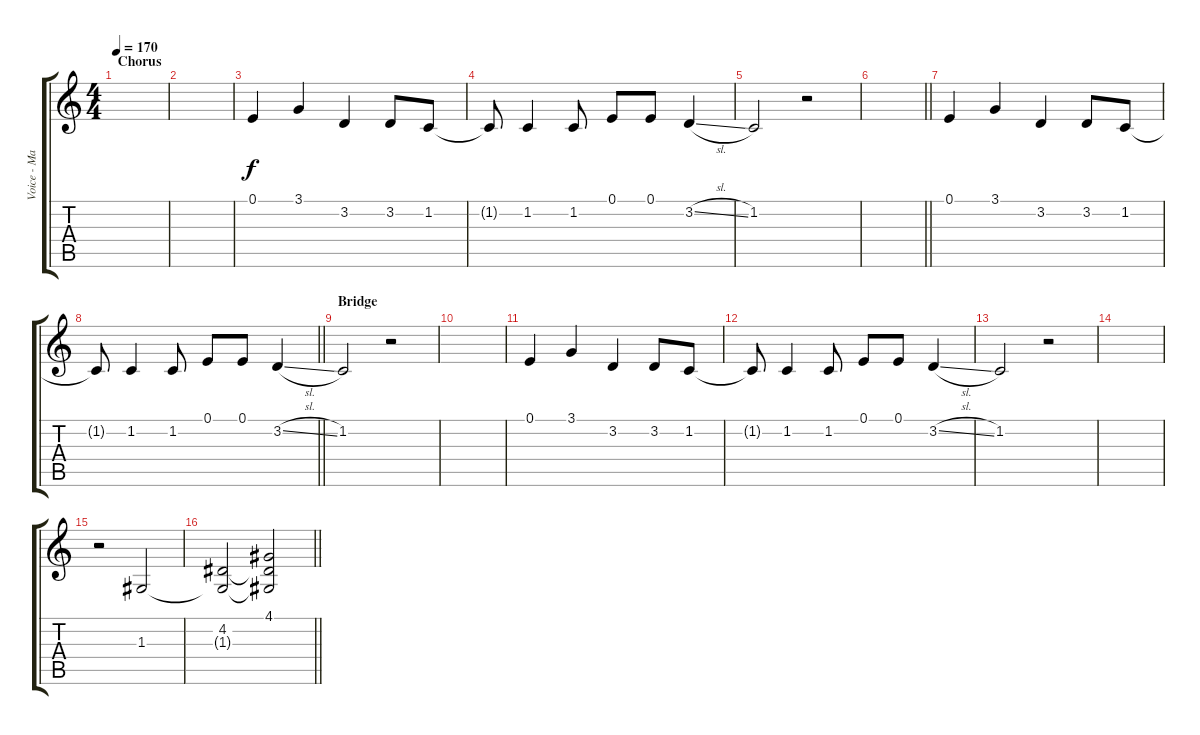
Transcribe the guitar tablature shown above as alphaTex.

\track ("Voice - Matt'" "Voice - Ma") {instrument synthvoice}
\staff {score tabs}
\tuning (E4 B3 G3 D3 A2 E2) {hide}
\ts (4 4)
\section ("" "Chorus")
\tempo 170
\clef g2
\ks c
|
|
0.1.4 3.1.4 3.2.4 3.2.8 1.2.8 |
1.2{t}.8 1.2.4 1.2.8 0.1.8 0.1.8 3.2{sl}.4 |
1.2.2 r.2 |
\barLineRight lightlight
|
0.1.4 3.1.4 3.2.4 3.2.8 1.2.8 |
\barLineRight lightlight
1.2{t}.8 1.2.4 1.2.8 0.1.8 0.1.8 3.2{sl}.4 |
\section ("" "Bridge")
1.2.2 r.2 |
|
0.1.4 3.1.4 3.2.4 3.2.8 1.2.8 |
1.2{t}.8 1.2.4 1.2.8 0.1.8 0.1.8 3.2{sl}.4 |
1.2.2 r.2 |
|
r.2 1.3.2 |
\barLineRight lightlight
(4.2 1.3{t}).2 (4.1 4.2{t} 1.3{t}).2
